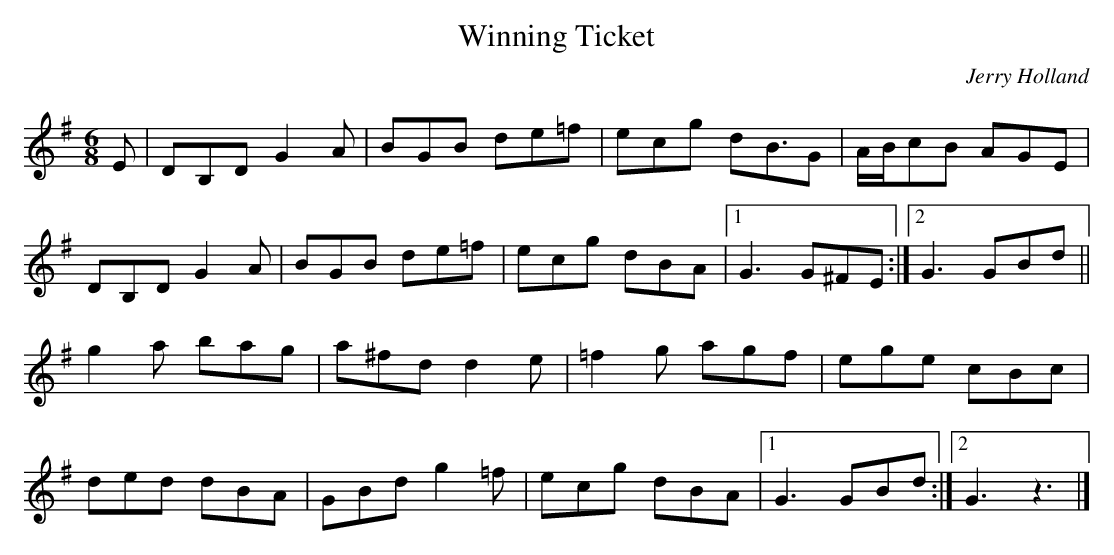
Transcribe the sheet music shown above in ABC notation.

X:1
T:Winning Ticket
C:Jerry Holland
M:6/8
L:1/8
K:G
E|DB,D G2A|BGB de=f|ecg dB3/2G|A/2B/2cB AGE|
DB,D G2A|BGB de=f|ecg dBA|1 G3 G^FE:|2 G3 GBd||
g2a bag|a^fd d2e|=f2g agf|ege cBc|
ded dBA|GBd g2=f|ecg dBA|1 G3 GBd:|2 G3 z3|]
